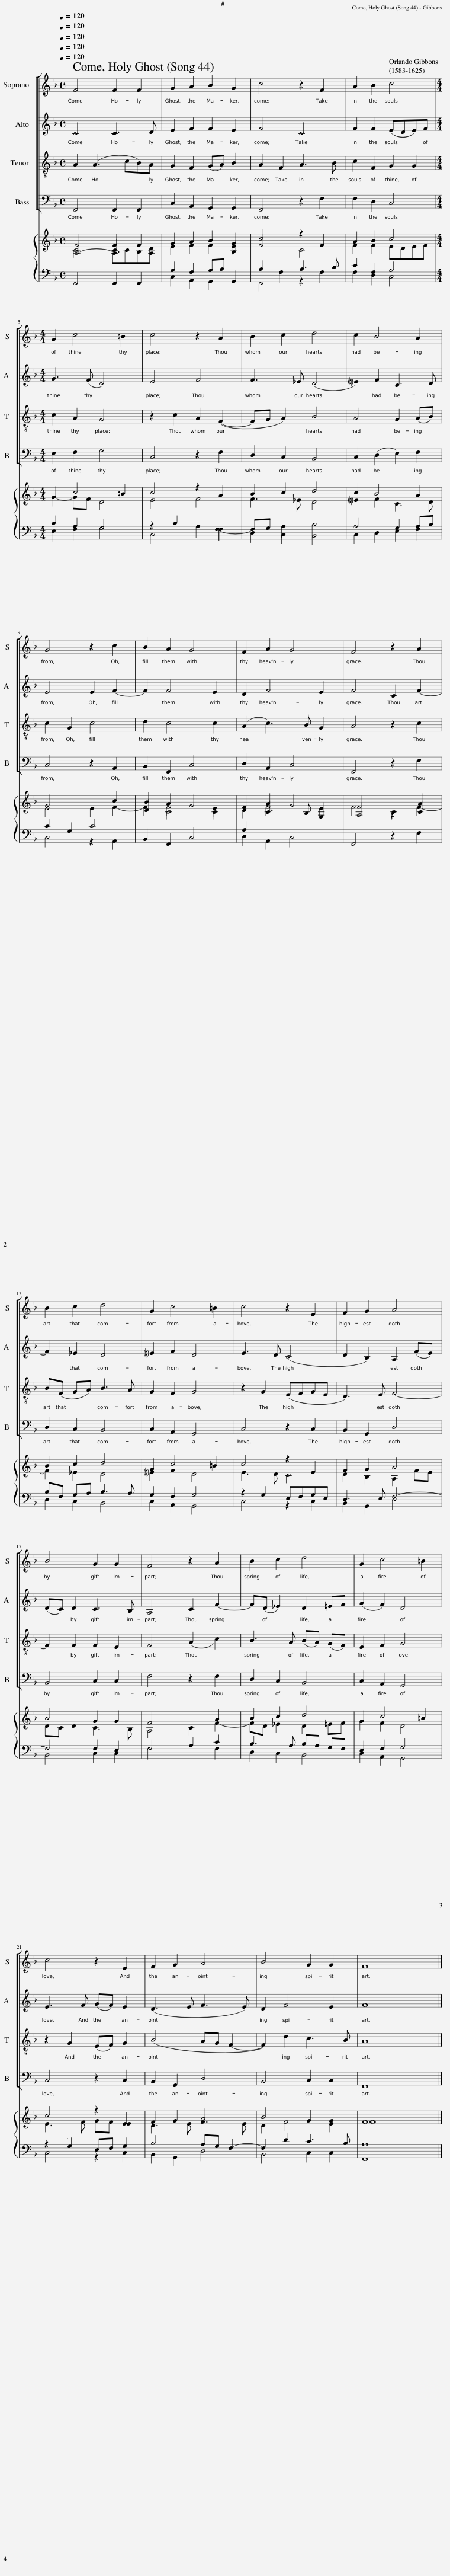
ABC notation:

X:1
%%score [ 1 2 3 4 ] { ( 5 6 7 ) | ( 8 9 ) }
L:1/8
Q:1/4=120
M:4/4
I:linebreak $
K:F
V:1 treble
V:2 treble
V:3 treble-8
V:4 bass
V:5 treble
V:6 treble
V:7 treble
V:8 bass
V:9 bass
V:1
 F4 F2 F2 | G2 A2 B2 G2 | c4 z2 F2 | A2 B2 c4 |$[M:4/4] G2 c4 =B2 | %5
 c4 z2 A2 | B2 c2 d4 | c2 B4 A2 |$ G4 z2 c2 | B2 A2 G4 | %10
 F2 A2 G4 | F4 z2 A2 |$ B2 c2 d4 | G2 c4 =B2 | c4 z2 E2 | %15
 F2 G2 A4 |$ B4 G2 G2 | F4 z2 A2 | B2 c2 d4 | G2 c4 =B2 |$ %20
 c4 z2 E2 | F2 G2 A4 | B4 G2 G2 | F8 |] %24
V:2
 C4 C3 D | E2 F2 F2 E2 | F4 C4 | F2 F2 (EDE)F |$[M:4/4] G3 (F D4) | %5
 E4 F4 | F3 _E (D4 | !courtesy!=E2) F2 C3 D |$ E4 E2 F2- | F2 F4 E2 | %10
 D2 F4 E2 | F4 C2 F2- |$ F2 _E2 D4 | !courtesy!=E2 F2 D4 | E3 D (C4 | %15
 D2 B,2) A,2 (FE) |$ (DC) D2 C3 B, | A,4 C2 F2- | F(D _E2) D2 =EF | (G2 F2) D4 |$ %20
 E3 F (GF) E2 | (D3 E F3 E) | D2 F4 E2 | F8 |] %24
V:3
 A2 (A3 cB)A | G2 F2 (GA) B2 | A2 F2 A3 B | c2 F2 G2 G2 |$[M:4/4] c2 A2 G4 | %5
 z2 c2 A2 (F2- | FG A2) B4 | A4 G2 (AB) |$ c2 G2 c4 | d2 c4 c2 | %10
 (A2 c3) B G2 | A4 z2 c2 |$ B(F GA) B3 A | G2 F2 G4 | z2 G2 (EFGE | %15
 D3) E F4- |$ F2 F2 F2 E2 | F4 (A2 c2) | B3 A (BA) (GF) | E2 F2 G4 |$ %20
 z2 G2 (EF) G2 | (B4 AG F2- | F2) d2 c3 B | A8 |] %24
V:4
 F,,4 F,,2 F,,2 | C,2 A,,2 G,,2 G,,2 | F,,4 z2 F,2 | F,2 D,2 C,4 |$[M:4/4] E,2 F,2 G,4 | %5
 C,4 z2 F,2 | D,2 C,2 B,,4 | C,2 (D,2 E,2) F,2 |$ C,4 z2 A,,2 | B,,2 F,,2 C,4 | %10
 D,2 A,,2 C,4 | F,,4 z2 F,2 |$ D,2 C,2 B,,4 | C,2 A,,2 G,,4 | C,4 z2 C,2 | %15
 B,,2 G,,2 D,4 |$ B,,4 C,2 C,2 | F,4 z2 F,2 | D,2 C,2 B,,4 | C,2 A,,2 G,,4 |$ %20
 C,4 z2 C,2 | B,,2 G,,2 D,4 | B,,4 C,2 C,2 | F,,8 |] %24
V:5
 F4 F2 F2 | G2 A2 B2 G2 | c4 z2 F2 | A2 B2 c4 |$[M:4/4] G2 c4 =B2 | %5
 c4 z2 A2 | B2 c2 d4 | c2 B4 A2 |$ G4 x2 c2 | B2 A2 G4 | %10
 F2 A2 G4 | F4 x2 A2 |$ B2 c2 d4 | G2 c4 =B2 | c4 z2 E2 | %15
 F2 G2 A4 |$ B4 G2 G2 | F4 x2 A2 | B2 c2 d4 | G2 c4 =B2 |$ %20
 c4 z2 E2 | F2 G2 A4 | B4 G2 G2 | F8 |] %24
V:6
 C4 C3 x | E2 F2 F2 E2 | F4 C4 | F2 F2 EDEF |$[M:4/4] G2- GF D4 | %5
 E4 F4 | F3 _E D4 | !courtesy!=E2 F2 C3 D |$ E4 E2 F2- | F2 F4 E2 | %10
 D2 F4 E2 | F4 C2 F2- |$ F2 _E2 D4 | !courtesy!=E2 F2 D4 | E3 D C4 | %15
 D2 B,2 A,2 FE |$ DC D2 C3 B, | A,4 C2 F2- | FD _E2 D2 =EF | G2 F2 D4 |$ %20
 E3 F GF E2 | D3 E F3 E | D2 F4 E2 | F8 |] %24
V:7
 A,4- A,CB,[A,D] | x8 | x8 | x8 |$[M:4/4] x8 | %5
 x8 | x8 | x8 |$ x8 | D2 C4 C2 | %10
 x8 | A,4 z2 C2 |$ x8 | x8 | x8 | %15
 x8 |$ x8 | x8 | x8 | x8 |$ %20
 x8 | x8 | x8 | x8 |] %24
V:8
 F,,4 F,,2 F,,2 | G,2 F,2 G,A,[I:staff -1] B,2 |[I:staff +1] A,2 F,2 A,3 B, | C2 F,2 G,4 |$[M:4/4] C2 A,2 G,4 | %5
 z2 C2 A,2 F,2- | F,G, A,2 B,4 | A,4 G,2 A,B, |$ C2 G,2 C4 | B,,2 F,,2 C,4 | %10
 A,2[I:staff -1] C3 B, G,2 |[I:staff +1] F,,4 z2 F,2 |$ B,F, G,A, B,3 A, | G,2 F,2 G,4 | z2 G,2 E,F,G,E, | %15
 D,3 E, F,4- |$ F,4 F,2 E,2 | F,4 A,2 C2 | B,3 A, B,A, G,F, | E,2 F,2 G,4 |$ %20
 z2 G,2 E,F, G,2 | B,4 A,G, F,2- | F,2 D2 C3 B, | A,8 |] %24
V:9
 x8 | C,2 A,,2 G,,2 G,,2 | F,,4 z2 F,2 | F,2 D,2 C,4 |$[M:4/4] E,2 F,2 G,4 | %5
 C,4 x2 F,2 | D,2 C,2 B,,4 | C,2 D,2 E,2 F,2 |$ C,4 z2 A,,2 | x8 | %10
 D,2 A,,2 C,4 | x8 |$ D,2 C,2 B,,4 | C,2 A,,2 G,,4 | C,4 z2 C,2 | %15
 B,,2 G,,2 D,4 |$ B,,4 C,2 C,2 | F,4 x2 F,2 | D,2 C,2 B,,4 | C,2 A,,2 G,,4 |$ %20
 C,4 z2 C,2 | B,,2 G,,2 D,4 | B,,4 C,2 C,2 | F,,8 |] %24
